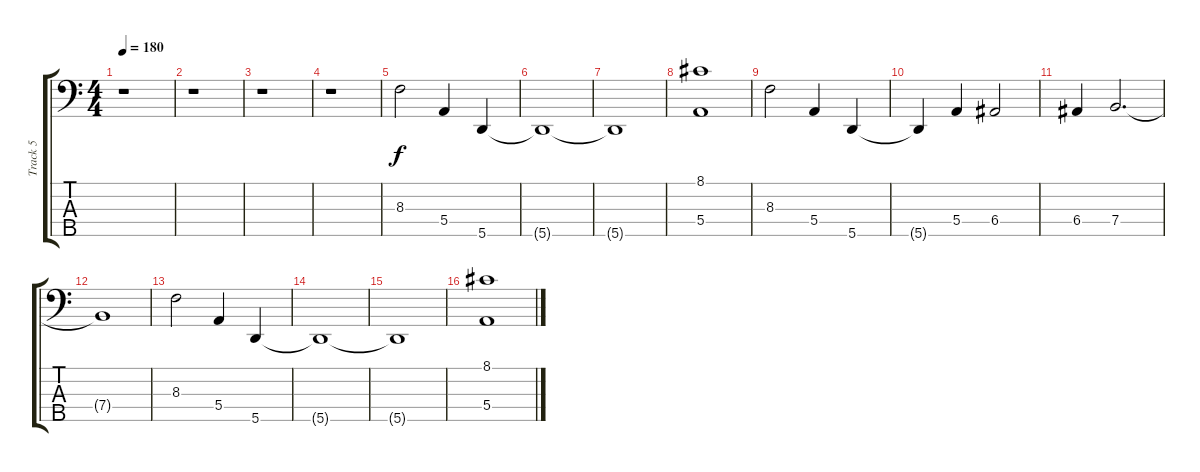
\track ("Track 5" "Track 5") {instrument electricbasspick}
\staff {score tabs}
\tuning (F2 D2 A1 E1 A0) {hide}
\ts (4 4)
\tempo 180
\clef f4
\ks c
r.1{dy f instrument electricbasspick} |
r.1 |
r.1 |
r.1 |
8.3.2 5.4.4 5.5.4 |
5.5{t}.1 |
5.5{t}.1 |
(8.1 5.4).1 |
8.3.2 5.4.4 5.5.4 |
5.5{t}.4 5.4.4 6.4.2 |
6.4.4 7.4.2{d} |
7.4{t}.1 |
8.3.2 5.4.4 5.5.4 |
5.5{t}.1 |
5.5{t}.1 |
(8.1 5.4).1
